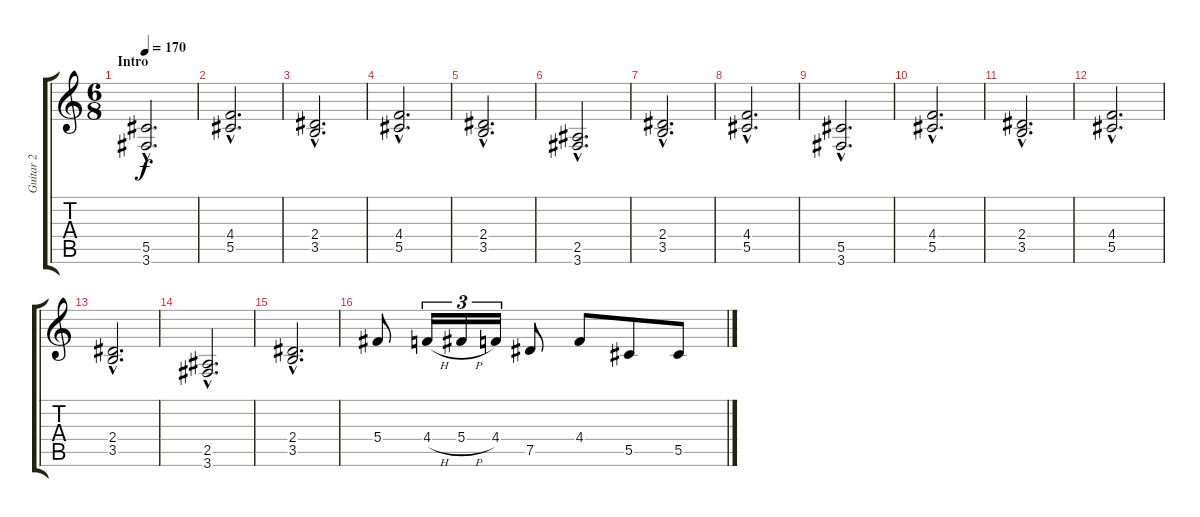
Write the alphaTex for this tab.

\track ("Guitar 2" "Guitar 2") {instrument overdrivenguitar}
\staff {score tabs}
\tuning (Eb4 Bb3 Gb3 Db3 Ab2 Eb2) {hide}
\ts (6 8)
\section ("" "Intro")
\tempo 170
\clef g2
\ks c
(5.5{hac} 3.6{hac}).2{d dy f instrument overdrivenguitar} |
(4.4{hac} 5.5{hac}).2{d} |
(2.4{hac} 3.5{hac}).2{d} |
(4.4{hac} 5.5{hac}).2{d} |
(2.4{hac} 3.5{hac}).2{d} |
(2.5{hac} 3.6{hac}).2{d} |
(2.4{hac} 3.5{hac}).2{d} |
(4.4{hac} 5.5{hac}).2{d} |
(5.5{hac} 3.6{hac}).2{d} |
(4.4{hac} 5.5{hac}).2{d} |
(2.4{hac} 3.5{hac}).2{d} |
(4.4{hac} 5.5{hac}).2{d} |
(2.4{hac} 3.5{hac}).2{d} |
(2.5{hac} 3.6{hac}).2{d} |
(2.4{hac} 3.5{hac}).2{d} |
5.4.8 4.4{h}.16{tu (3 2)} 5.4{h}.16{tu (3 2)} 4.4.16{tu (3 2)} 7.5.8 4.4.8 5.5.8 5.5.8
